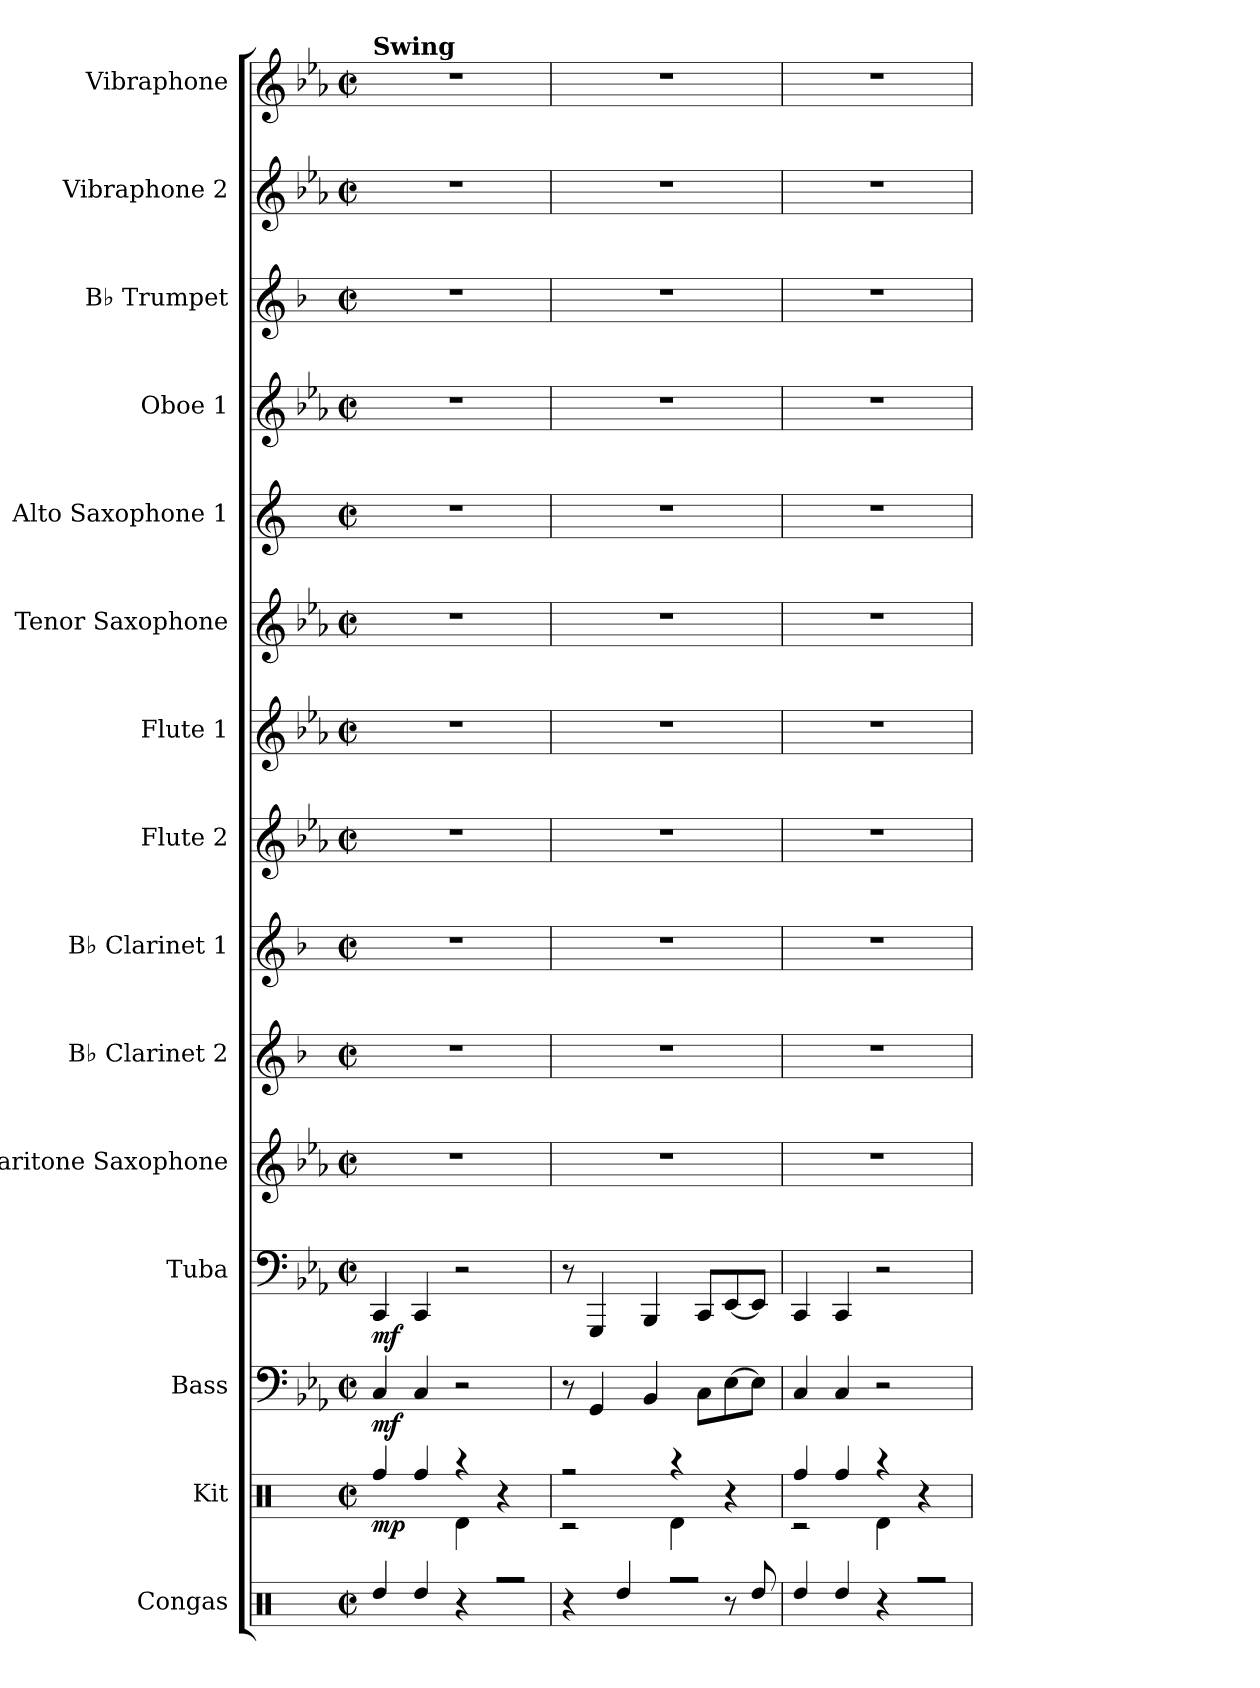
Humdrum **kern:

**kern	**kern	**dynam	**kern	**dynam	**kern	**dynam	**kern	**kern	**kern	**kern	**kern	**kern	**kern	**kern	**kern	**kern	**kern
*part15	*part14	*part14	*part13	*part13	*part12	*part12	*part11	*part10	*part9	*part8	*part7	*part6	*part5	*part4	*part3	*part2	*part1
*staff15	*staff14	*staff14	*staff13	*staff13	*staff12	*staff12	*staff11	*staff10	*staff9	*staff8	*staff7	*staff6	*staff5	*staff4	*staff3	*staff2	*staff1
*I"Congas	*I"Kit	*	*I"Bass	*	*I"Tuba	*	*I"Baritone Saxophone	*I"B♭ Clarinet 2	*I"B♭ Clarinet 1	*I"Flute 2	*I"Flute 1	*I"Tenor Saxophone	*I"Alto Saxophone 1	*I"Oboe 1	*I"B♭ Trumpet	*I"Vibraphone 2	*I"Vibraphone
*I'Cgs	*	*	*I'Bs.	*	*I'Tba.	*	*I'Bar. Sax.	*I'B♭ Cl. 2	*I'B♭ Cl. 1	*I'Fl. 2	*I'Fl. 1	*I'T. Sax.	*I'A. Sax. 1	*I'Ob. 1	*I'B♭ Tpt.	*I'Vib. 2	*I'Vib.
*clefX	*clefX	*	*clefF4	*	*clefF4	*	*clefG2	*clefG2	*clefG2	*clefG2	*clefG2	*clefG2	*clefG2	*clefG2	*clefG2	*clefG2	*clefG2
*	*	*	*ITrd7c12	*	*	*	*ITrd12c21	*ITrd1c2	*ITrd1c2	*	*	*ITrd8c14	*ITrd5c9	*	*ITrd1c2	*	*
*k[]	*k[]	*	*k[b-e-a-]	*	*k[b-e-a-]	*	*k[b-e-a-]	*k[b-e-a-]	*k[b-e-a-]	*k[b-e-a-]	*k[b-e-a-]	*k[b-e-a-]	*k[b-e-a-]	*k[b-e-a-]	*k[b-e-a-]	*k[b-e-a-]	*k[b-e-a-]
*M2/2	*M2/2	*	*M2/2	*	*M2/2	*	*M2/2	*M2/2	*M2/2	*M2/2	*M2/2	*M2/2	*M2/2	*M2/2	*M2/2	*M2/2	*M2/2
*met(c|)	*met(c|)	*	*met(c|)	*	*met(c|)	*	*met(c|)	*met(c|)	*met(c|)	*met(c|)	*met(c|)	*met(c|)	*met(c|)	*met(c|)	*met(c|)	*met(c|)	*met(c|)
*MM220	*MM220	*	*MM220	*	*MM220	*	*MM220	*MM220	*MM220	*MM220	*MM220	*MM220	*MM220	*MM220	*MM220	*MM220	*MM220
=1	=1	=1	=1	=1	=1	=1	=1	=1	=1	=1	=1	=1	=1	=1	=1	=1	=1
*	*^	*	*	*	*	*	*	*	*	*	*	*	*	*	*	*	*
!	!	!	!	!	!	!	!	!	!	!	!	!	!	!	!	!	!	!LO:TX:a:B:t=Swing
!	!	!	!LO:DY:b	!	!LO:DY:b	!	!LO:DY:b	!	!	!	!	!	!	!	!	!	!	!
4Rdd/	4Rff/	2ryy	mp	4CC/	mf	4CC/	mf	1r	1r	1r	1r	1r	1r	1r	1r	1r	1r	1r
4Rdd/	4Rff/	.	.	4CC/	.	4CC/	.	.	.	.	.	.	.	.	.	.	.	.
4r	4r	4Rd\	.	2r	.	2r	.	.	.	.	.	.	.	.	.	.	.	.
8R/L	4r	4ryy	.	.	.	.	.	.	.	.	.	.	.	.	.	.	.	.
8R/J	.	.	.	.	.	.	.	.	.	.	.	.	.	.	.	.	.	.
=2	=2	=2	=2	=2	=2	=2	=2	=2	=2	=2	=2	=2	=2	=2	=2	=2	=2	=2
4r	2r	2r	.	8r	.	8r	.	1r	1r	1r	1r	1r	1r	1r	1r	1r	1r	1r
.	.	.	.	4GGG/	.	4GGG/	.	.	.	.	.	.	.	.	.	.	.	.
4Rdd/	.	.	.	.	.	.	.	.	.	.	.	.	.	.	.	.	.	.
.	.	.	.	4BBB-/	.	4BBB-/	.	.	.	.	.	.	.	.	.	.	.	.
8R/L	4r	4Rd\	.	.	.	.	.	.	.	.	.	.	.	.	.	.	.	.
8R/J	.	.	.	8CC\L	.	8CC/L	.	.	.	.	.	.	.	.	.	.	.	.
8r	4r	4ryy	.	[8EE-\	.	[8EE-/	.	.	.	.	.	.	.	.	.	.	.	.
8Rdd/	.	.	.	8EE-\J]	.	8EE-/J]	.	.	.	.	.	.	.	.	.	.	.	.
=3	=3	=3	=3	=3	=3	=3	=3	=3	=3	=3	=3	=3	=3	=3	=3	=3	=3	=3
4Rdd/	4Rff/	2r	.	4CC/	.	4CC/	.	1r	1r	1r	1r	1r	1r	1r	1r	1r	1r	1r
4Rdd/	4Rff/	.	.	4CC/	.	4CC/	.	.	.	.	.	.	.	.	.	.	.	.
4r	4r	4Rd\	.	2r	.	2r	.	.	.	.	.	.	.	.	.	.	.	.
8R/L	4r	4ryy	.	.	.	.	.	.	.	.	.	.	.	.	.	.	.	.
8R/J	.	.	.	.	.	.	.	.	.	.	.	.	.	.	.	.	.	.
*	*v	*v	*	*	*	*	*	*	*	*	*	*	*	*	*	*	*	*
=	=	=	=	=	=	=	=	=	=	=	=	=	=	=	=	=	=
*-	*-	*-	*-	*-	*-	*-	*-	*-	*-	*-	*-	*-	*-	*-	*-	*-	*-
